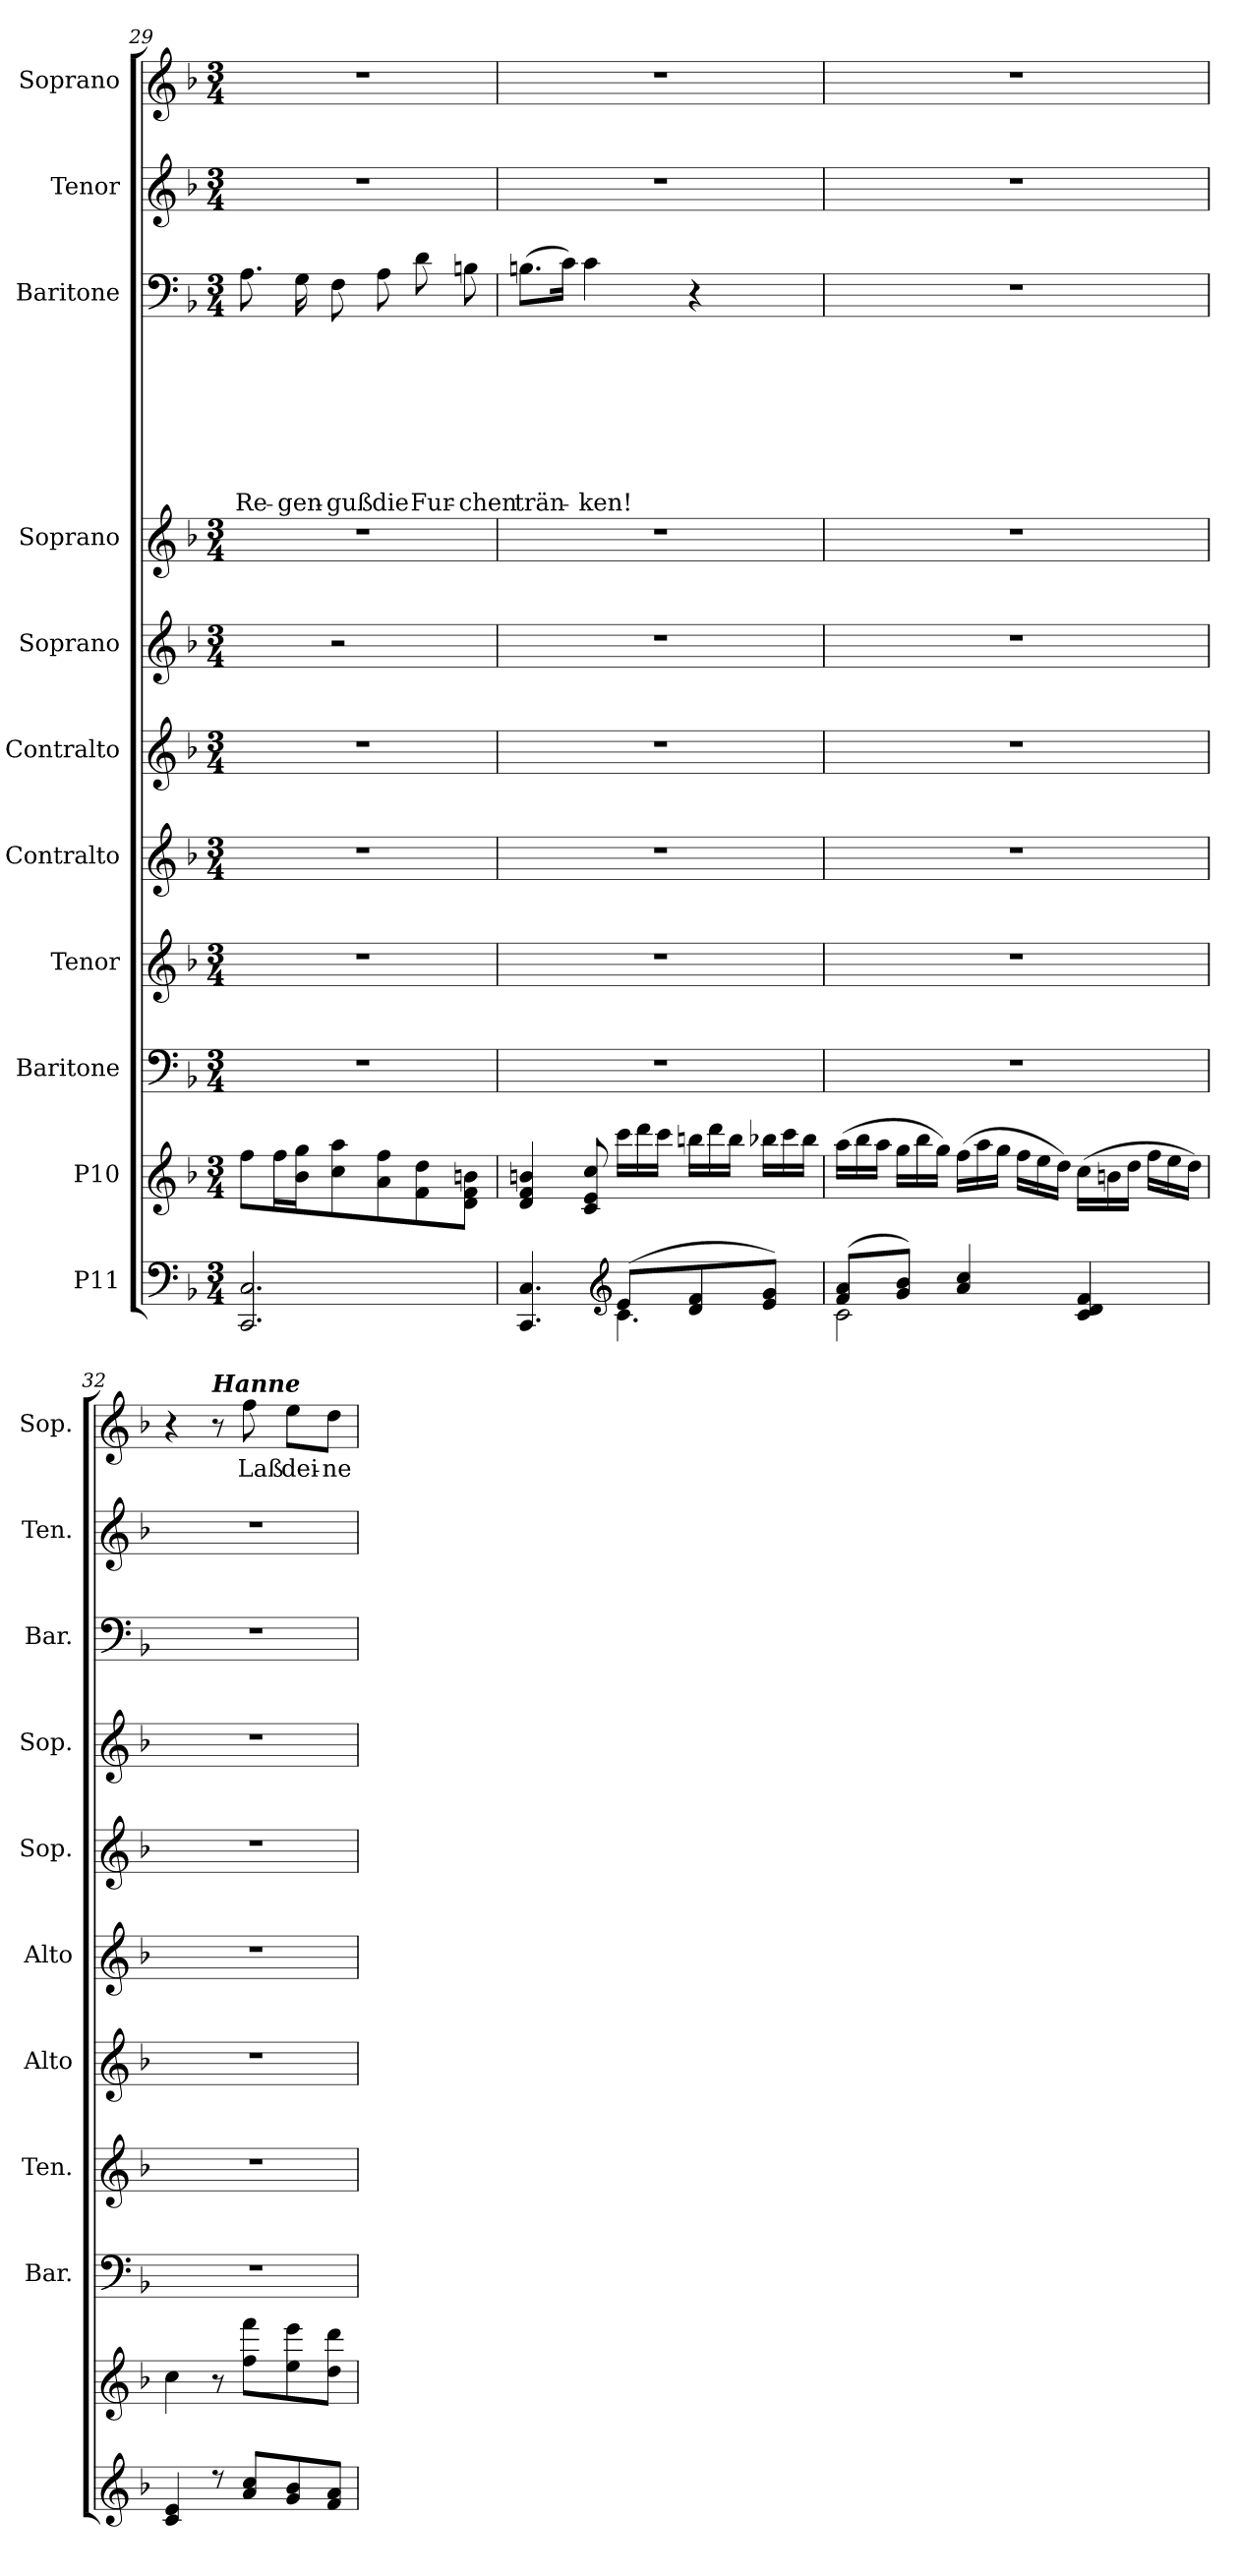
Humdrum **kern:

**kern	**kern	**kern	**kern	**kern	**kern	**kern	**kern	**kern	**text	**text	**text	**text	**text	**text	**text	**text	**kern	**kern	**text
*part11	*part10	*part9	*part8	*part7	*part6	*part5	*part4	*part3	*part3	*part3	*part3	*part3	*part3	*part3	*part3	*part3	*part2	*part1	*part1
*staff11	*staff10	*staff9	*staff8	*staff7	*staff6	*staff5	*staff4	*staff3	*staff3	*staff3	*staff3	*staff3	*staff3	*staff3	*staff3	*staff3	*staff2	*staff1	*staff1
*I"P11	*I"P10	*I"Baritone	*I"Tenor	*I"Contralto	*I"Contralto	*I"Soprano	*I"Soprano	*I"Baritone	*	*	*	*	*	*	*	*	*I"Tenor	*I"Soprano	*
*	*	*I'Bar.	*I'Ten.	*I'Alto	*I'Alto	*I'Sop.	*I'Sop.	*I'Bar.	*	*	*	*	*	*	*	*	*I'Ten.	*I'Sop.	*
*clefF4	*clefG2	*clefF4	*clefG2	*clefG2	*clefG2	*clefG2	*clefG2	*clefF4	*	*	*	*	*	*	*	*	*clefG2	*clefG2	*
*	*	*	*ITrd7c12	*	*	*	*	*	*	*	*	*	*	*	*	*	*ITrd7c12	*	*
*k[b-]	*k[b-]	*k[b-]	*k[b-]	*k[b-]	*k[b-]	*k[b-]	*k[b-]	*k[b-]	*	*	*	*	*	*	*	*	*k[b-]	*k[b-]	*
*F:	*F:	*F:	*F:	*F:	*F:	*F:	*F:	*F:	*	*	*	*	*	*	*	*	*F:	*F:	*
*M3/4	*M3/4	*M3/4	*M3/4	*M3/4	*M3/4	*M3/4	*M3/4	*M3/4	*	*	*	*	*	*	*	*	*M3/4	*M3/4	*
=29	=29	=29	=29	=29	=29	=29	=29	=29	=29	=29	=29	=29	=29	=29	=29	=29	=29	=29	=29
*^	*^	*	*	*	*	*	*	*	*	*	*	*	*	*	*	*	*	*	*
*	*	*	*^	*	*	*	*	*	*	*	*	*	*	*	*	*	*	*	*	*	*
!	!	!	!	!	!LO:N:vis=1	!LO:N:vis=1	!LO:N:vis=1	!LO:N:vis=1	!	!LO:N:vis=1	!	!	!	!	!	!	!	!	!LO:LY:b	!LO:N:vis=1	!LO:N:vis=1	!
2.CC/ 2.C/	2.ryy	2.ryy	2.ryy	8ff\L	2.r	2.r	2.r	2.r	4ryy	2.r	8.A\	.	.	.	.	.	.	.	Re-	2.r	2.r	.
.	.	.	.	16ff\L	.	.	.	.	.	.	.	.	.	.	.	.	.	.	.	.	.	.
!	!	!	!	!	!	!	!	!	!	!	!	!	!	!	!	!	!	!	!LO:LY:b	!	!	!
.	.	.	.	16b-\ 16gg\J	.	.	.	.	.	.	16G\	.	.	.	.	.	.	.	-gen-	.	.	.
!	!	!	!	!	!	!	!	!	!	!	!	!	!	!	!	!	!	!	!LO:LY:b	!	!	!
.	.	.	.	8cc\ 8aa\	.	.	.	.	2r	.	8F\	.	.	.	.	.	.	.	-guß	.	.	.
!	!	!	!	!	!	!	!	!	!	!	!	!	!	!	!	!	!	!	!LO:LY:b	!	!	!
.	.	.	.	8a\ 8ff\	.	.	.	.	.	.	8A\	.	.	.	.	.	.	.	die	.	.	.
!	!	!	!	!	!	!	!	!	!	!	!	!	!	!	!	!	!	!	!LO:LY:b	!	!	!
.	.	.	.	8f\ 8dd\	.	.	.	.	.	.	8d\	.	.	.	.	.	.	.	Fur-	.	.	.
!	!	!	!	!	!	!	!	!	!	!	!	!	!	!	!	!	!	!	!LO:LY:b	!	!	!
.	.	.	.	8d\ 8f\ 8bn\J	.	.	.	.	.	.	8Bn\	.	.	.	.	.	.	.	-chen	.	.	.
!!LO:PB:g=z
=30	=30	=30	=30	=30	=30	=30	=30	=30	=30	=30	=30	=30	=30	=30	=30	=30	=30	=30	=30	=30	=30	=30
!	!	!	!	!	!LO:N:vis=1	!LO:N:vis=1	!LO:N:vis=1	!LO:N:vis=1	!LO:N:vis=1	!LO:N:vis=1	!	!	!	!	!	!	!	!	!LO:LY:b	!LO:N:vis=1	!LO:N:vis=1	!
4.CC/ 4.C/	4.ryy	2.ryy	2.ryy	4d/ 4f/ 4bn/	2.r	2.r	2.r	2.r	2.r	2.r	(>8.Bn\L	.	.	.	.	.	.	.	trän-	2.r	2.r	.
.	.	.	.	.	.	.	.	.	.	.	16c\Jk)	.	.	.	.	.	.	.	.	.	.	.
!	!	!	!	!	!	!	!	!	!	!	!	!	!	!	!	!	!	!	!LO:LY:b	!	!	!
.	.	.	.	8c/ 8e/ 8cc/	.	.	.	.	.	.	4c\	.	.	.	.	.	.	.	-ken!	.	.	.
*clefG2	*	*	*	*	*	*	*	*	*	*	*	*	*	*	*	*	*	*	*	*	*	*
*	*	*	*	*Xtuplet	*	*	*	*	*	*	*	*	*	*	*	*	*	*	*	*	*	*
(>8e/L	4.c\	.	.	24ccc\LL	.	.	.	.	.	.	.	.	.	.	.	.	.	.	.	.	.	.
.	.	.	.	24ddd\	.	.	.	.	.	.	.	.	.	.	.	.	.	.	.	.	.	.
.	.	.	.	24ccc\JJ	.	.	.	.	.	.	.	.	.	.	.	.	.	.	.	.	.	.
8d/ 8f/	.	.	.	24bbn\LL	.	.	.	.	.	.	4r	.	.	.	.	.	.	.	.	.	.	.
.	.	.	.	24ddd\	.	.	.	.	.	.	.	.	.	.	.	.	.	.	.	.	.	.
.	.	.	.	24bb\JJ	.	.	.	.	.	.	.	.	.	.	.	.	.	.	.	.	.	.
8e/ 8g/J)	.	.	.	24bb-X\LL	.	.	.	.	.	.	.	.	.	.	.	.	.	.	.	.	.	.
.	.	.	.	24ccc\	.	.	.	.	.	.	.	.	.	.	.	.	.	.	.	.	.	.
.	.	.	.	24bb-\JJ	.	.	.	.	.	.	.	.	.	.	.	.	.	.	.	.	.	.
=31	=31	=31	=31	=31	=31	=31	=31	=31	=31	=31	=31	=31	=31	=31	=31	=31	=31	=31	=31	=31	=31	=31
!	!	!	!	!	!LO:N:vis=1	!LO:N:vis=1	!LO:N:vis=1	!LO:N:vis=1	!LO:N:vis=1	!LO:N:vis=1	!LO:N:vis=1	!	!	!	!	!	!	!	!	!LO:N:vis=1	!LO:N:vis=1	!
(>8f/ 8a/L	2c\	2.ryy	2.ryy	(>24aa\LL	2.r	2.r	2.r	2.r	2.r	2.r	2.r	.	.	.	.	.	.	.	.	2.r	2.r	.
.	.	.	.	24bb-\	.	.	.	.	.	.	.	.	.	.	.	.	.	.	.	.	.	.
.	.	.	.	24aa\JJ	.	.	.	.	.	.	.	.	.	.	.	.	.	.	.	.	.	.
8g/ 8b-/J)	.	.	.	24gg\LL	.	.	.	.	.	.	.	.	.	.	.	.	.	.	.	.	.	.
.	.	.	.	24bb-\	.	.	.	.	.	.	.	.	.	.	.	.	.	.	.	.	.	.
.	.	.	.	24gg\JJ)	.	.	.	.	.	.	.	.	.	.	.	.	.	.	.	.	.	.
4a/ 4cc/	.	.	.	(>24ff\LL	.	.	.	.	.	.	.	.	.	.	.	.	.	.	.	.	.	.
.	.	.	.	24aa\	.	.	.	.	.	.	.	.	.	.	.	.	.	.	.	.	.	.
.	.	.	.	24gg\JJ	.	.	.	.	.	.	.	.	.	.	.	.	.	.	.	.	.	.
.	.	.	.	24ff\LL	.	.	.	.	.	.	.	.	.	.	.	.	.	.	.	.	.	.
.	.	.	.	24ee\	.	.	.	.	.	.	.	.	.	.	.	.	.	.	.	.	.	.
.	.	.	.	24dd\JJ)	.	.	.	.	.	.	.	.	.	.	.	.	.	.	.	.	.	.
4c/ 4d/ 4f/	4ryy	.	.	(>24cc\LL	.	.	.	.	.	.	.	.	.	.	.	.	.	.	.	.	.	.
.	.	.	.	24bn\	.	.	.	.	.	.	.	.	.	.	.	.	.	.	.	.	.	.
.	.	.	.	24dd\JJ	.	.	.	.	.	.	.	.	.	.	.	.	.	.	.	.	.	.
.	.	.	.	24ff\LL	.	.	.	.	.	.	.	.	.	.	.	.	.	.	.	.	.	.
.	.	.	.	24ee\	.	.	.	.	.	.	.	.	.	.	.	.	.	.	.	.	.	.
.	.	.	.	24dd\JJ)	.	.	.	.	.	.	.	.	.	.	.	.	.	.	.	.	.	.
=32	=32	=32	=32	=32	=32	=32	=32	=32	=32	=32	=32	=32	=32	=32	=32	=32	=32	=32	=32	=32	=32	=32
!	!	!	!	!	!LO:N:vis=1	!LO:N:vis=1	!LO:N:vis=1	!LO:N:vis=1	!LO:N:vis=1	!LO:N:vis=1	!LO:N:vis=1	!	!	!	!	!	!	!	!	!LO:N:vis=1	!	!
4c/ 4e/	2.ryy	2.ryy	2.ryy	4cc\	2.r	2.r	2.r	2.r	2.r	2.r	2.r	.	.	.	.	.	.	.	.	2.r	4r	.
!	!	!	!	!	!	!	!	!	!	!	!	!	!	!	!	!	!	!	!	!	!LO:TX:a:Bi:t=Hanne	!
8r	.	.	.	8r	.	.	.	.	.	.	.	.	.	.	.	.	.	.	.	.	8r	.
!	!	!	!	!	!	!	!	!	!	!	!	!	!	!	!	!	!	!	!	!	!	!LO:LY:b
8a/ 8cc/L	.	.	.	8ff\ 8fff\L	.	.	.	.	.	.	.	.	.	.	.	.	.	.	.	.	8ff\	Laß
!	!	!	!	!	!	!	!	!	!	!	!	!	!	!	!	!	!	!	!	!	!	!LO:LY:b
8g/ 8b-/	.	.	.	8ee\ 8eee\	.	.	.	.	.	.	.	.	.	.	.	.	.	.	.	.	8ee\L	dei-
!	!	!	!	!	!	!	!	!	!	!	!	!	!	!	!	!	!	!	!	!	!	!LO:LY:b
8f/ 8a/J	.	.	.	8dd\ 8ddd\J	.	.	.	.	.	.	.	.	.	.	.	.	.	.	.	.	8dd\J	-ne
*v	*v	*	*	*	*	*	*	*	*	*	*	*	*	*	*	*	*	*	*	*	*	*
*	*v	*v	*v	*	*	*	*	*	*	*	*	*	*	*	*	*	*	*	*	*	*
=	=	=	=	=	=	=	=	=	=	=	=	=	=	=	=	=	=	=	=
*-	*-	*-	*-	*-	*-	*-	*-	*-	*-	*-	*-	*-	*-	*-	*-	*-	*-	*-	*-
